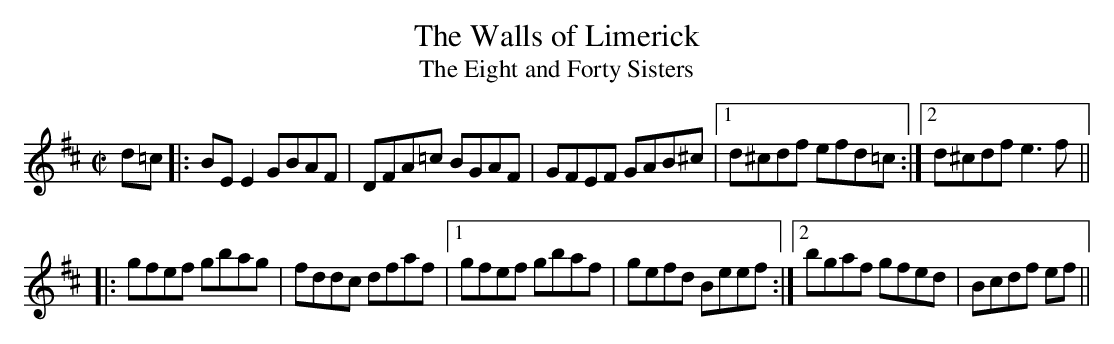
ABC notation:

X:1
T:Walls of Limerick, The
T:Eight and Forty Sisters, The
M:C|
K:Edor
d=c|:BEE2 GBAF|DFA=c BGAF|GFEF GAB^c|1 d^cdf efd=c:|2 d^cdf e3f||
|:gfef gbag|fddc dfaf|1 gfef gbaf|gefd Beef:|2 bgaf gfed|Bcdf ef||
